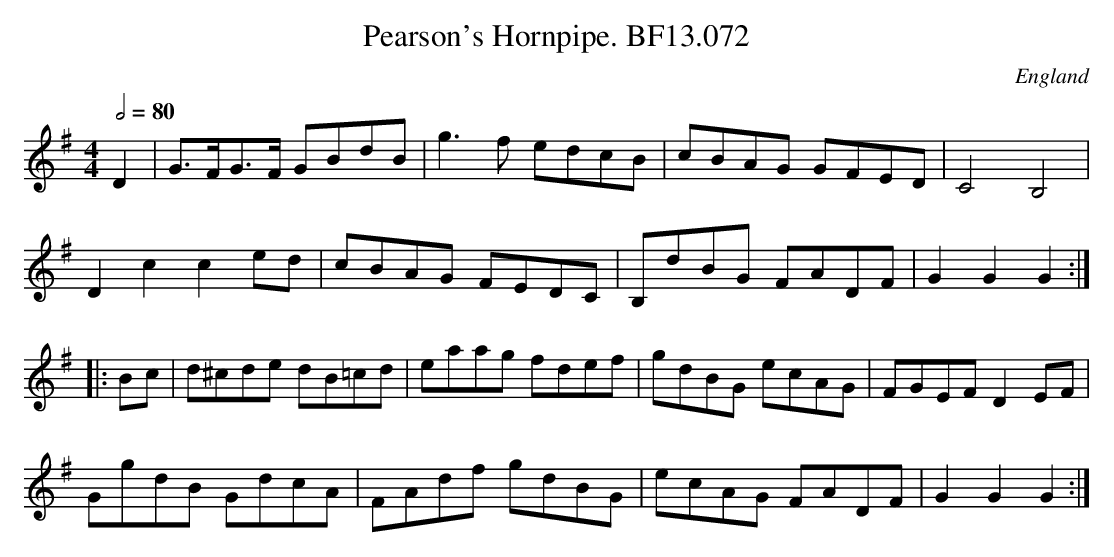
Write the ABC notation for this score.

X:1
T:Pearson's Hornpipe. BF13.072
M:4/4
L:1/8
Q:1/2=80
O:England
K:G major
D2|G>FG>F GBdB|g3f edcB| cBAG GFED|C4B,4|!
D2c2c2ed|cBAG FEDC|B,dBG FADF|G2G2G2:|!
|:Bc|d^cde dB=cd|eaag fdef|gdBG ecAG|FGEFD2EF|!
GgdB GdcA|FAdf gdBG|ecAG FADF|G2G2G2:|
